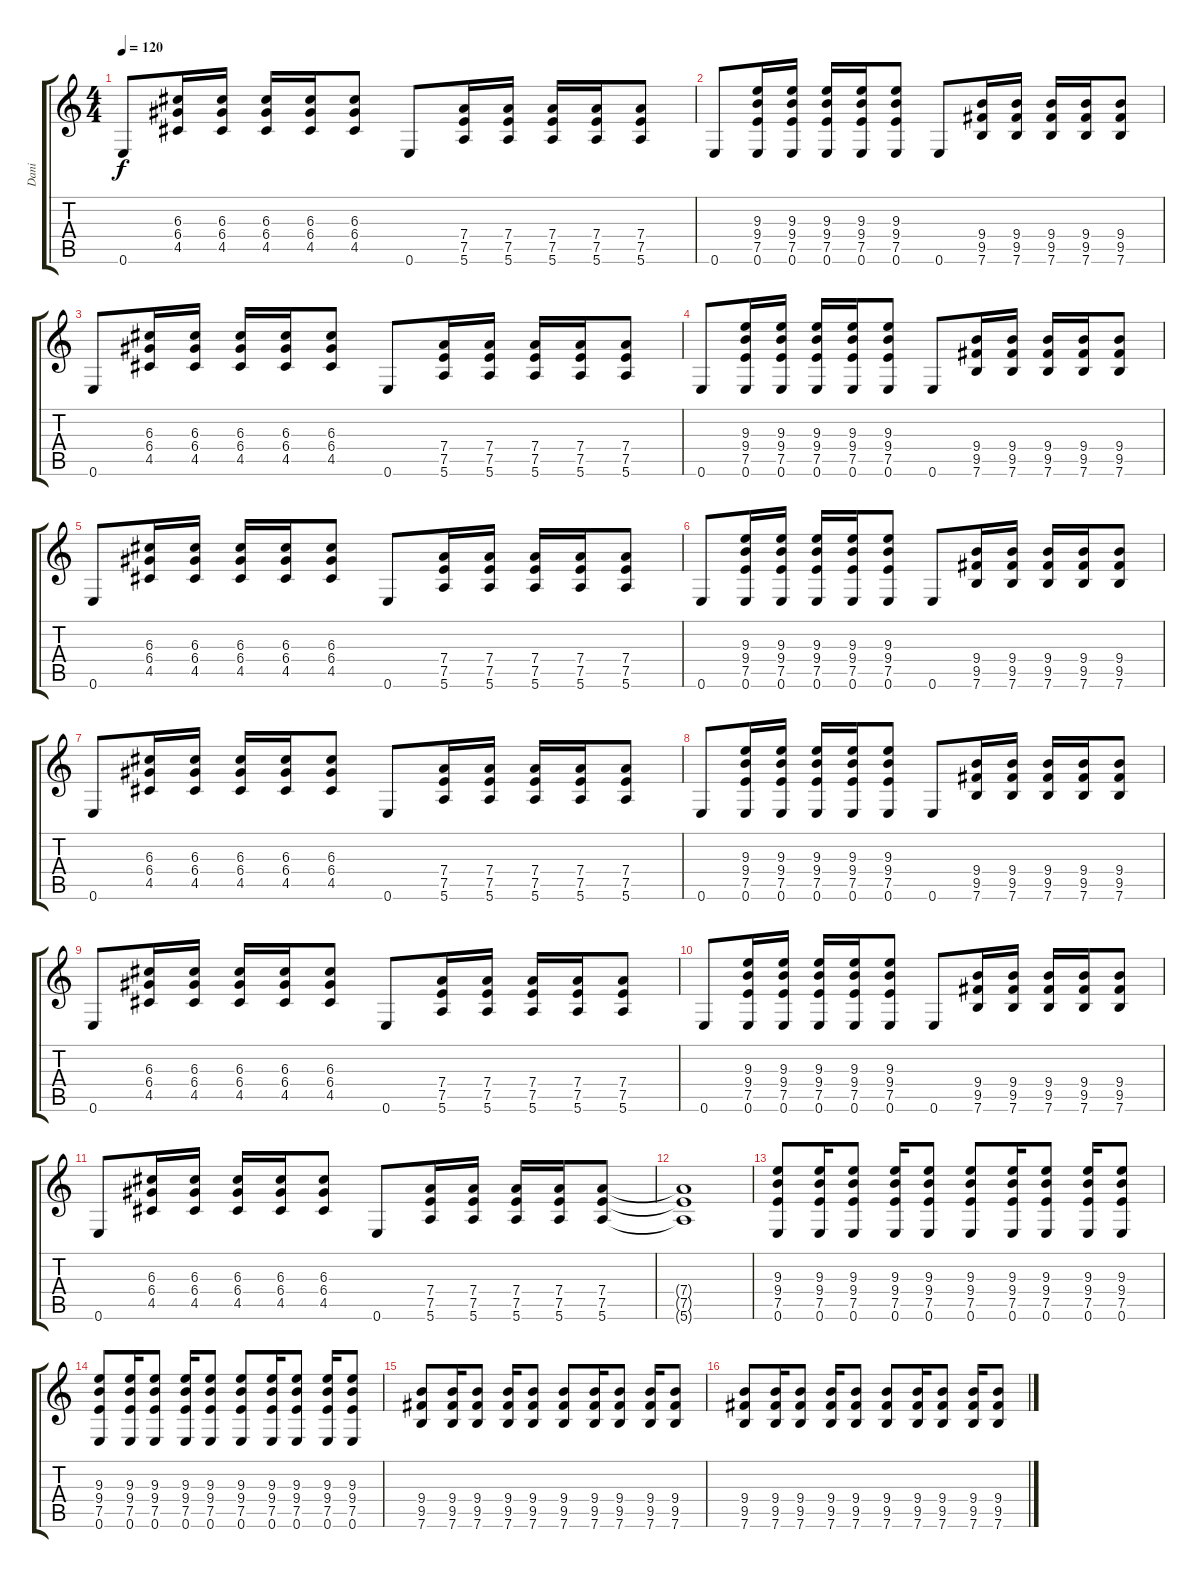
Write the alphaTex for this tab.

\track ("Dani" "Dani") {instrument overdrivenguitar}
\staff {score tabs}
\tuning (E4 B3 G3 D3 A2 E2) {hide}
\ts (4 4)
\tempo 120
\clef g2
\ks c
0.6.8{dy f} (6.3 6.4 4.5).16 (6.3 6.4 4.5).16 (6.3 6.4 4.5).16 (6.3 6.4 4.5).16 (6.3 6.4 4.5).8 0.6.8 (7.4 7.5 5.6).16 (7.4 7.5 5.6).16 (7.4 7.5 5.6).16 (7.4 7.5 5.6).16 (7.4 7.5 5.6).8 |
0.6.8 (9.3 9.4 7.5 0.6).16 (9.3 9.4 7.5 0.6).16 (9.3 9.4 7.5 0.6).16 (9.3 9.4 7.5 0.6).16 (9.3 9.4 7.5 0.6).8 0.6.8 (9.4 9.5 7.6).16 (9.4 9.5 7.6).16 (9.4 9.5 7.6).16 (9.4 9.5 7.6).16 (9.4 9.5 7.6).8 |
0.6.8 (6.3 6.4 4.5).16 (6.3 6.4 4.5).16 (6.3 6.4 4.5).16 (6.3 6.4 4.5).16 (6.3 6.4 4.5).8 0.6.8 (7.4 7.5 5.6).16 (7.4 7.5 5.6).16 (7.4 7.5 5.6).16 (7.4 7.5 5.6).16 (7.4 7.5 5.6).8 |
0.6.8 (9.3 9.4 7.5 0.6).16 (9.3 9.4 7.5 0.6).16 (9.3 9.4 7.5 0.6).16 (9.3 9.4 7.5 0.6).16 (9.3 9.4 7.5 0.6).8 0.6.8 (9.4 9.5 7.6).16 (9.4 9.5 7.6).16 (9.4 9.5 7.6).16 (9.4 9.5 7.6).16 (9.4 9.5 7.6).8 |
0.6.8 (6.3 6.4 4.5).16 (6.3 6.4 4.5).16 (6.3 6.4 4.5).16 (6.3 6.4 4.5).16 (6.3 6.4 4.5).8 0.6.8 (7.4 7.5 5.6).16 (7.4 7.5 5.6).16 (7.4 7.5 5.6).16 (7.4 7.5 5.6).16 (7.4 7.5 5.6).8 |
0.6.8 (9.3 9.4 7.5 0.6).16 (9.3 9.4 7.5 0.6).16 (9.3 9.4 7.5 0.6).16 (9.3 9.4 7.5 0.6).16 (9.3 9.4 7.5 0.6).8 0.6.8 (9.4 9.5 7.6).16 (9.4 9.5 7.6).16 (9.4 9.5 7.6).16 (9.4 9.5 7.6).16 (9.4 9.5 7.6).8 |
0.6.8 (6.3 6.4 4.5).16 (6.3 6.4 4.5).16 (6.3 6.4 4.5).16 (6.3 6.4 4.5).16 (6.3 6.4 4.5).8 0.6.8 (7.4 7.5 5.6).16 (7.4 7.5 5.6).16 (7.4 7.5 5.6).16 (7.4 7.5 5.6).16 (7.4 7.5 5.6).8 |
0.6.8 (9.3 9.4 7.5 0.6).16 (9.3 9.4 7.5 0.6).16 (9.3 9.4 7.5 0.6).16 (9.3 9.4 7.5 0.6).16 (9.3 9.4 7.5 0.6).8 0.6.8 (9.4 9.5 7.6).16 (9.4 9.5 7.6).16 (9.4 9.5 7.6).16 (9.4 9.5 7.6).16 (9.4 9.5 7.6).8 |
0.6.8 (6.3 6.4 4.5).16 (6.3 6.4 4.5).16 (6.3 6.4 4.5).16 (6.3 6.4 4.5).16 (6.3 6.4 4.5).8 0.6.8 (7.4 7.5 5.6).16 (7.4 7.5 5.6).16 (7.4 7.5 5.6).16 (7.4 7.5 5.6).16 (7.4 7.5 5.6).8 |
0.6.8 (9.3 9.4 7.5 0.6).16 (9.3 9.4 7.5 0.6).16 (9.3 9.4 7.5 0.6).16 (9.3 9.4 7.5 0.6).16 (9.3 9.4 7.5 0.6).8 0.6.8 (9.4 9.5 7.6).16 (9.4 9.5 7.6).16 (9.4 9.5 7.6).16 (9.4 9.5 7.6).16 (9.4 9.5 7.6).8 |
0.6.8 (6.3 6.4 4.5).16 (6.3 6.4 4.5).16 (6.3 6.4 4.5).16 (6.3 6.4 4.5).16 (6.3 6.4 4.5).8 0.6.8 (7.4 7.5 5.6).16 (7.4 7.5 5.6).16 (7.4 7.5 5.6).16 (7.4 7.5 5.6).16 (7.4 7.5 5.6).8 |
(7.4{t} 7.5{t} 5.6{t}).1 |
(9.3 9.4 7.5 0.6).8 (9.3 9.4 7.5 0.6).16 (9.3 9.4 7.5 0.6).8 (9.3 9.4 7.5 0.6).16 (9.3 9.4 7.5 0.6).8 (9.3 9.4 7.5 0.6).8 (9.3 9.4 7.5 0.6).16 (9.3 9.4 7.5 0.6).8 (9.3 9.4 7.5 0.6).16 (9.3 9.4 7.5 0.6).8 |
(9.3 9.4 7.5 0.6).8 (9.3 9.4 7.5 0.6).16 (9.3 9.4 7.5 0.6).8 (9.3 9.4 7.5 0.6).16 (9.3 9.4 7.5 0.6).8 (9.3 9.4 7.5 0.6).8 (9.3 9.4 7.5 0.6).16 (9.3 9.4 7.5 0.6).8 (9.3 9.4 7.5 0.6).16 (9.3 9.4 7.5 0.6).8 |
(9.4 9.5 7.6).8 (9.4 9.5 7.6).16 (9.4 9.5 7.6).8 (9.4 9.5 7.6).16 (9.4 9.5 7.6).8 (9.4 9.5 7.6).8 (9.4 9.5 7.6).16 (9.4 9.5 7.6).8 (9.4 9.5 7.6).16 (9.4 9.5 7.6).8 |
(9.4 9.5 7.6).8 (9.4 9.5 7.6).16 (9.4 9.5 7.6).8 (9.4 9.5 7.6).16 (9.4 9.5 7.6).8 (9.4 9.5 7.6).8 (9.4 9.5 7.6).16 (9.4 9.5 7.6).8 (9.4 9.5 7.6).16 (9.4 9.5 7.6).8
